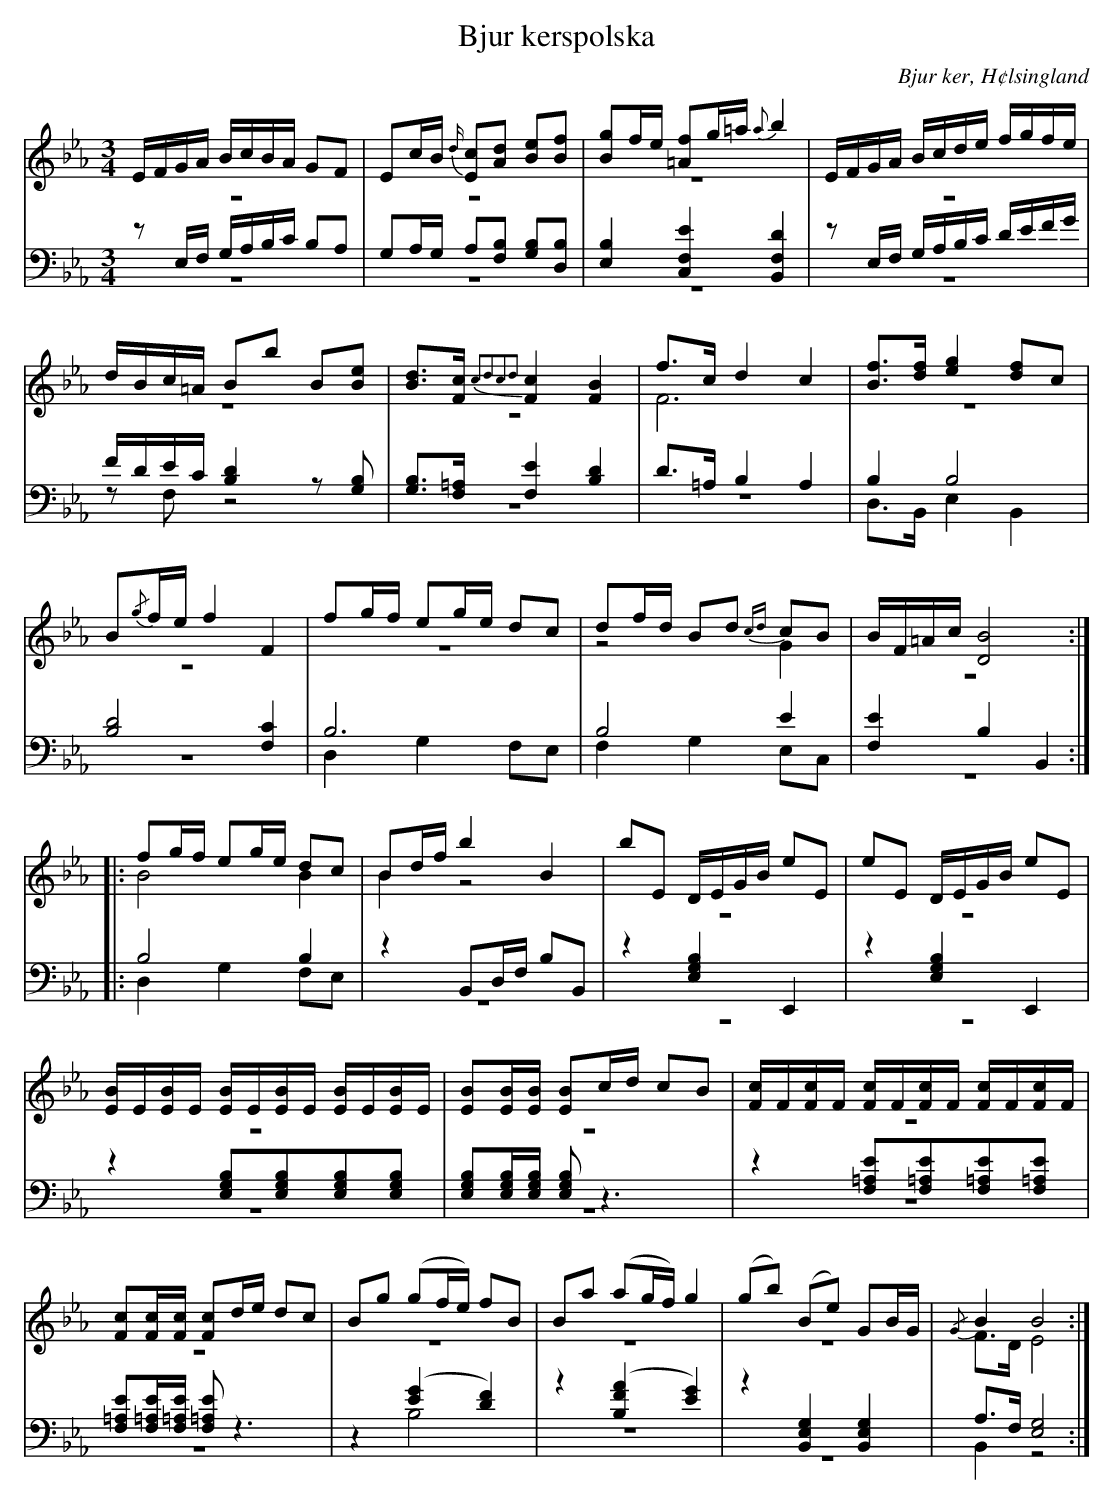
X:1
T: Bjur kerspolska
O: Bjur ker, H¢lsingland
M: 3/4
L: 1/8
K: Eb
V:1
V:2 merge
V:3
V:4 merge
V:1
E/F/G/A/ B/c/B/A/ GF|Ec/B/ {d/}[Ec][Ad] [Be][Bf]|[Bg]f/e/ [=Af]g/=a/ {a}b2|E/F/G/A/ B/c/d/e/ f/g/f/e/|
d/B/c/=A/ Bb B[Be]|[Bd]>[Fc] {c2d2c2d2}[F2c2] [F2B2]|f>c d2 c2|[Bf]>[df] [e2g2] [df]c|
B{/g}f/e/ f2 F2|fg/f/ eg/e/ dc|df/d/ Bd {cd}cB|B/F/=A/c/ [D4B4]:|
|:fg/f/ eg/e/ dc|Bd/f/ b2 B2|bE D/E/G/B/ eE|eE D/E/G/B/ eE|
[E/B/]E/[E/B/]E/ [E/B/]E/[E/B/]E/ [E/B/]E/[E/B/]E/|[EB][E/B/][E/B/] [EB]c/d/ cB|[F/c/]F/[F/c/]F/ [F/c/]F/[F/c/]F/ [F/c/]F/[F/c/]F/|[Fc][F/c/][F/c/] [Fc]d/e/ dc|Bg (gf/e/) fB|Ba (ag/f/) g2|(gb) (Be) GB/G/|{/G}B2 B4:|
V:2
z6|z6|z6|z6|
z6|z6|F6|z6|
z6|z6|z4 G2|z6:|
|:B4 B2|B2 z4|z6|z6|
z6|z6|z6|z6|
z6|z6|z6|F>D E4:|
V:3 clef=bass
zE,/F,/ G,/A,/B,/C/ B,A,|G,A,/G,/ A,[F,B,] [G,B,][D,B,]|[E,2B,2] [C,2F,2E2] [B,,2F,2D2]|zE,/F,/ G,/A,/B,/C/ D/E/F/G/|
F/D/E/C/ [B,2D2]z[G,B,]|[G,B,]>[F,=A,] [F,2E2] [B,2D2]|D>=A, B,2 A,2|B,2 B,4|
[B,4D4] [F,2C2]|B,6|B,4 E2|[F,2E2] B,2 B,,2:|
|:B,4 B,2|z2 B,,D,/F,/ B,B,,|z2 [E,2G,2B,2] E,,2|z2 [E,2G,2B,2] E,,2|
z2 [E,G,B,][E,G,B,][E,G,B,][E,G,B,]|[E,G,B,][E,/G,/B,/][E,/G,/B,/] [E,G,B,] z3|z2 [F,=A,E][F,=A,E][F,=A,E][F,=A,E]|[F,=A,E][F,/=A,/E/][F,/=A,/E/] [F,=A,E] z3|
z2 ([E2G2] [D2F2])|z2 ([B,2F2A2] [E2G2])|z2 [B,,2E,2G,2] [B,,2E,2G,2]|A,>F, [E,4G,4]:|
V:4  clef=bass
z6|z6|z6|z6|
zF, z4|z6|z6|D,>B,, E,2 B,,2|
z6|D,2 G,2 F,E,|F,2 G,2 E,C,|z6:|
|:D,2 G,2 F,E,|z6|z6|z6|
z6|z6|z6|z6|
z2 B,4|z6|z6|B,,2 z4:|
